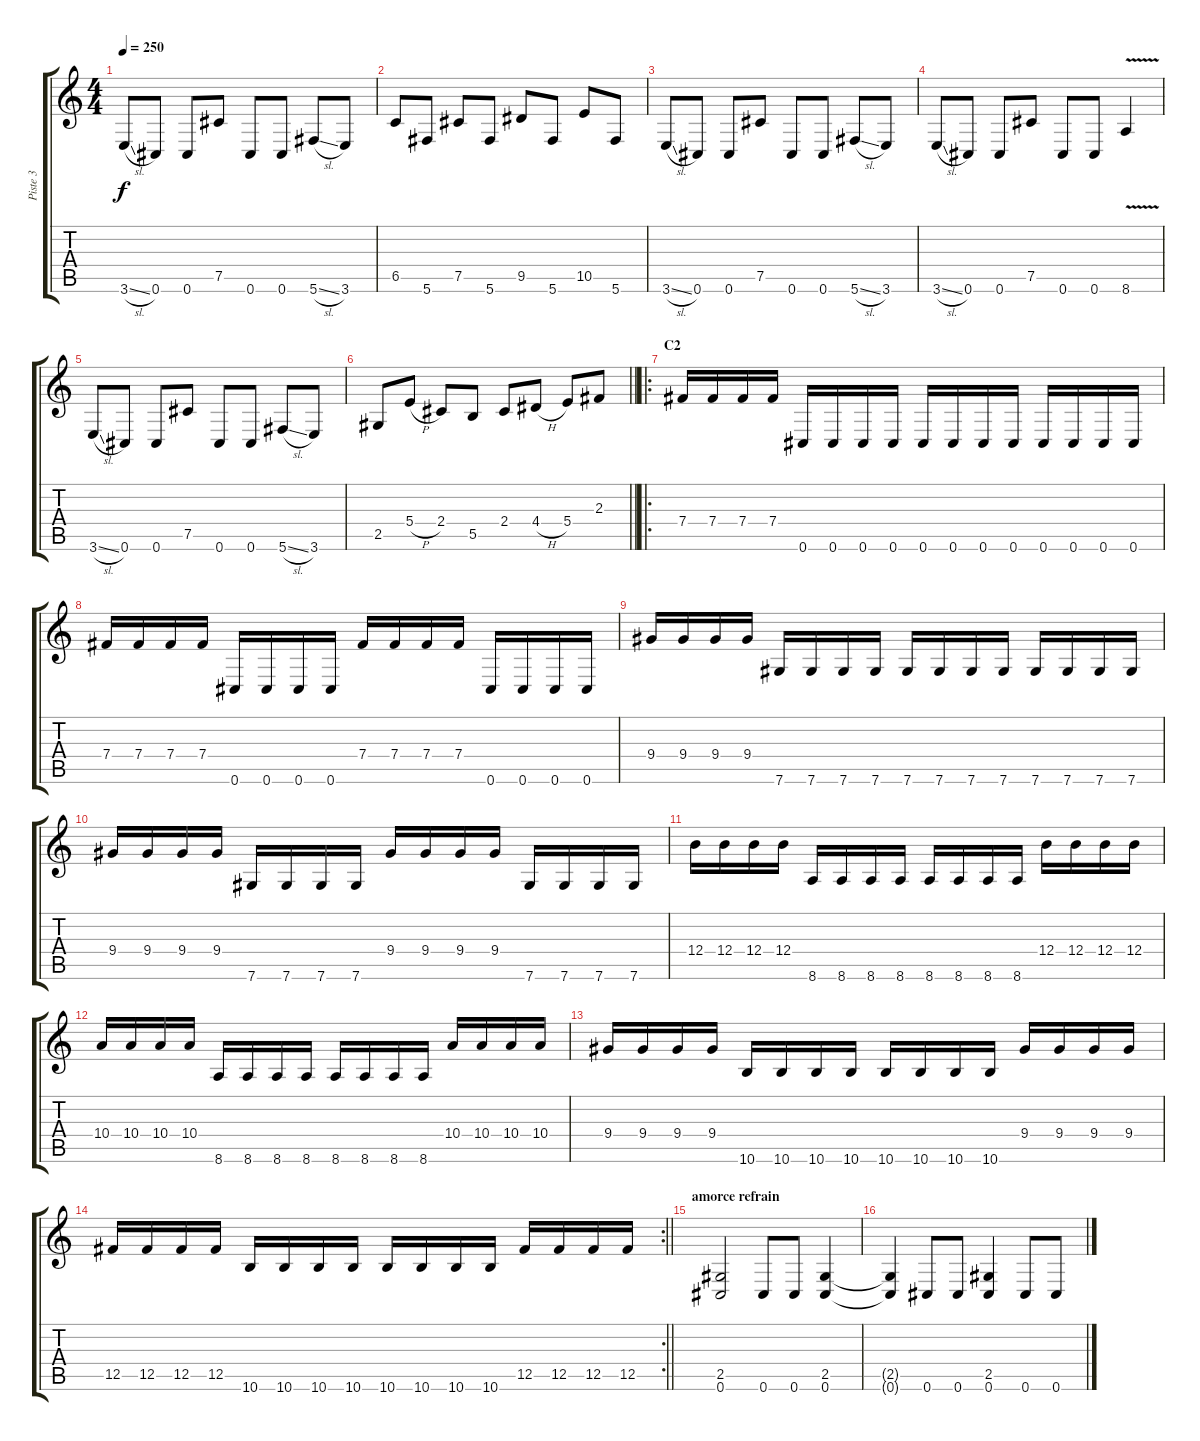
\track ("Piste 3" "Piste 3") {instrument distortionguitar}
\staff {score tabs}
\tuning (Db4 Ab3 E3 B2 Gb2 Db2) {hide}
\ts (4 4)
\tempo 250
\clef g2
\ks c
3.6{sl}.8{dy f} 0.6.8 0.6.8 7.5.8 0.6.8 0.6.8 5.6{sl}.8 3.6.8 |
6.5.8 5.6.8 7.5.8 5.6.8 9.5.8 5.6.8 10.5.8 5.6.8 |
3.6{sl}.8 0.6.8 0.6.8 7.5.8 0.6.8 0.6.8 5.6{sl}.8 3.6.8 |
3.6{sl}.8 0.6.8 0.6.8 7.5.8 0.6.8 0.6.8 8.6{v}.4 |
3.6{sl}.8 0.6.8 0.6.8 7.5.8 0.6.8 0.6.8 5.6{sl}.8 3.6.8 |
\barLineRight lightlight
2.5.8 5.4{h}.8 2.4.8 5.5.8 2.4.8 4.4{h}.8 5.4.8 2.3.8 |
\ro
\section ("" "C2")
7.4.16 7.4.16 7.4.16 7.4.16 0.6.16 0.6.16 0.6.16 0.6.16 0.6.16 0.6.16 0.6.16 0.6.16 0.6.16 0.6.16 0.6.16 0.6.16 |
7.4.16 7.4.16 7.4.16 7.4.16 0.6.16 0.6.16 0.6.16 0.6.16 7.4.16 7.4.16 7.4.16 7.4.16 0.6.16 0.6.16 0.6.16 0.6.16 |
9.4.16 9.4.16 9.4.16 9.4.16 7.6.16 7.6.16 7.6.16 7.6.16 7.6.16 7.6.16 7.6.16 7.6.16 7.6.16 7.6.16 7.6.16 7.6.16 |
9.4.16 9.4.16 9.4.16 9.4.16 7.6.16 7.6.16 7.6.16 7.6.16 9.4.16 9.4.16 9.4.16 9.4.16 7.6.16 7.6.16 7.6.16 7.6.16 |
12.4.16 12.4.16 12.4.16 12.4.16 8.6.16 8.6.16 8.6.16 8.6.16 8.6.16 8.6.16 8.6.16 8.6.16 12.4.16 12.4.16 12.4.16 12.4.16 |
10.4.16 10.4.16 10.4.16 10.4.16 8.6.16 8.6.16 8.6.16 8.6.16 8.6.16 8.6.16 8.6.16 8.6.16 10.4.16 10.4.16 10.4.16 10.4.16 |
9.4.16 9.4.16 9.4.16 9.4.16 10.6.16 10.6.16 10.6.16 10.6.16 10.6.16 10.6.16 10.6.16 10.6.16 9.4.16 9.4.16 9.4.16 9.4.16 |
\rc 2
\barLineRight lightlight
12.5.16 12.5.16 12.5.16 12.5.16 10.6.16 10.6.16 10.6.16 10.6.16 10.6.16 10.6.16 10.6.16 10.6.16 12.5.16 12.5.16 12.5.16 12.5.16 |
\section ("" "amorce refrain")
(2.5 0.6).2 0.6.8 0.6.8 (2.5 0.6).4 |
(2.5{t} 0.6{t}).4 0.6.8 0.6.8 (2.5 0.6).4 0.6.8 0.6.8
